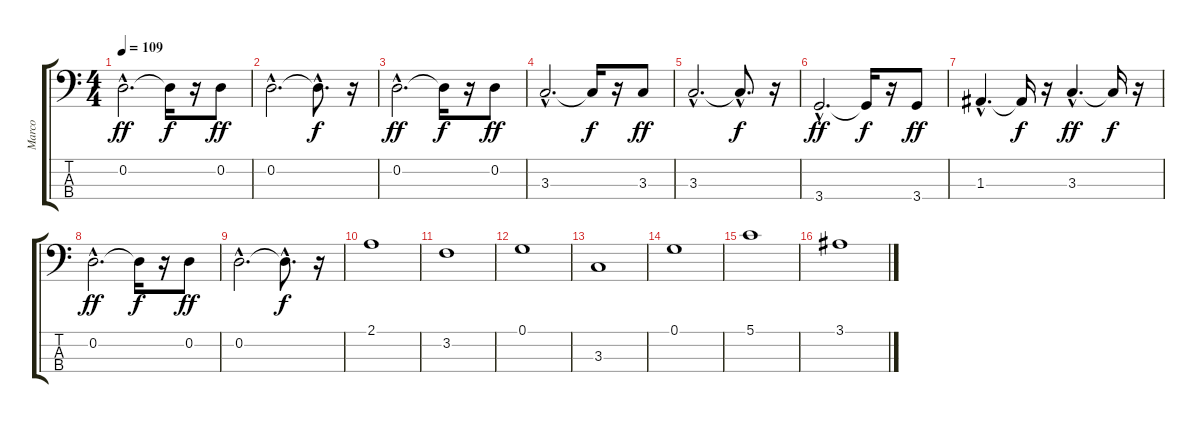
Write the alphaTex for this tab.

\track ("Marco" "Marco") {instrument electricbassfinger}
\staff {score tabs}
\tuning (G2 D2 A1 E1) {hide}
\ts (4 4)
\tempo 109
\clef f4
\ks c
0.2{hac}.2{d dy ff} 0.2{t}.16{dy f} r.16 0.2.8{dy ff} |
0.2{hac}.2{d} 0.2{hac t}.8{d dy f} r.16 |
0.2{hac}.2{d dy ff} 0.2{t}.16{dy f} r.16 0.2.8{dy ff} |
3.3{hac}.2{d} 3.3{t}.16{dy f} r.16 3.3.8{dy ff} |
3.3{hac}.2{d} 3.3{hac t}.8{d dy f} r.16 |
3.4{hac}.2{d dy ff} 3.4{t}.16{dy f} r.16 3.4.8{dy ff} |
1.3{hac}.4{d} 1.3{t}.16{dy f} r.16 3.3{hac}.4{d dy ff} 3.3{t}.16{dy f} r.16 |
0.2{hac}.2{d dy ff} 0.2{t}.16{dy f} r.16 0.2.8{dy ff} |
0.2{hac}.2{d} 0.2{hac t}.8{d dy f} r.16 |
2.1.1 |
3.2.1 |
0.1.1 |
3.3.1 |
0.1.1 |
5.1.1 |
3.1.1
